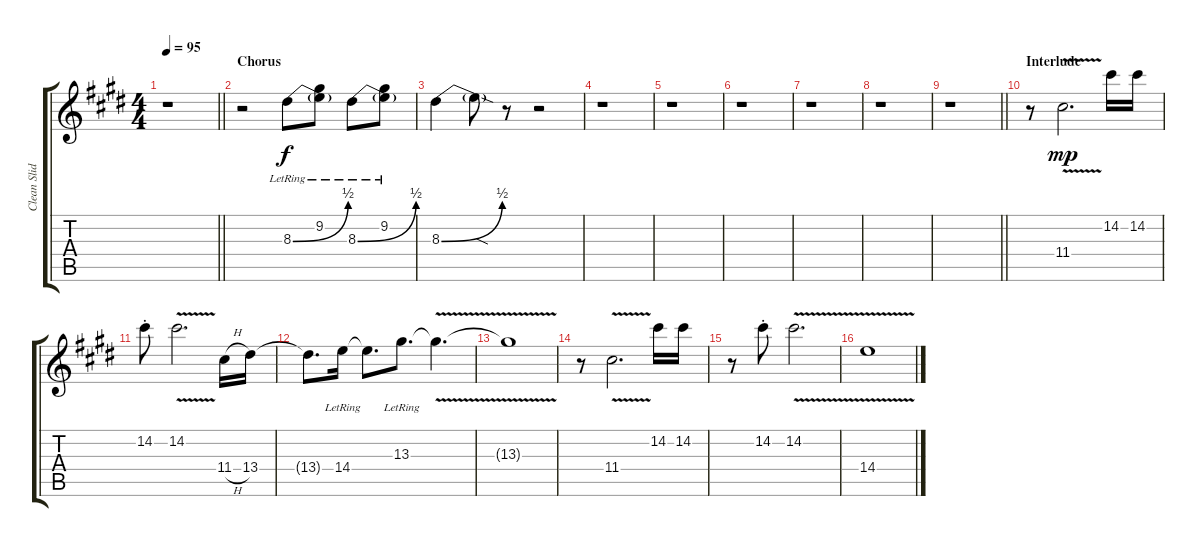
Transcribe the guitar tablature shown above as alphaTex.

\track ("Clean Slide Guitar" "Clean Slid") {instrument electricguitarjazz}
\staff {score tabs}
\tuning (E4 B3 G3 D3 A2 E2) {hide}
\ts (4 4)
\tempo 95
\clef g2
\barLineRight lightlight
\ks e
r.1{dy f} |
\section ("" "Chorus")
r.2 8.3{be (bend 0 0 60 2) lr}.8 (9.2{lr} 8.3{t}).8 8.3{be (bend 0 0 60 2) lr}.8 (9.2{lr} 8.3{t}).8 |
8.3{be (bend 0 0 60 2)}.4 8.3{sod t}.8 r.8 r.2 |
r.1 |
r.1 |
r.1 |
r.1 |
r.1 |
\barLineRight lightlight
r.1 |
\section ("" "Interlude")
r.8 11.4{v}.2{d dy mp} 14.2.16 14.2.16 |
14.2{st}.8 14.2{v}.2{d} 11.4{h}.16 13.4.16 |
13.4{t}.8{d} 14.4{lr}.16 14.4{t}.8{d} 13.3{lr}.8{d} 13.3{v t}.4{d} |
13.3{v t}.1 |
r.8 11.4{v}.2{d} 14.2.16 14.2.16 |
r.8 14.2{st}.8 14.2{v}.2{d} |
14.4{v}.1
